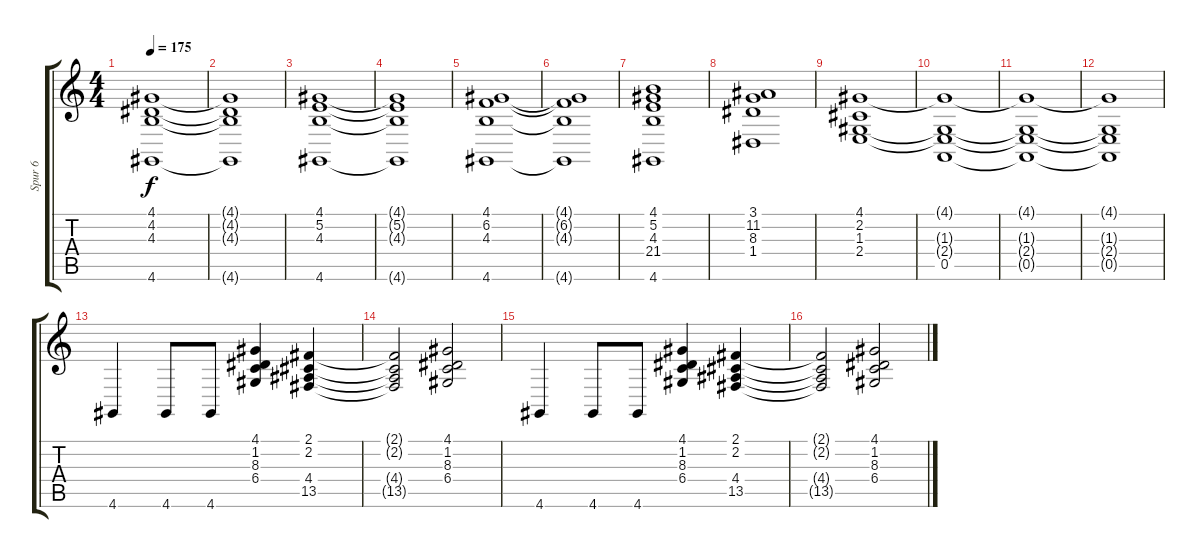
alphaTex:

\track ("Spur 6" "Spur 6") {instrument choiraahs}
\staff {score tabs}
\tuning (E4 B3 G3 D3 A2 E2) {hide}
\ts (4 4)
\tempo 175
\clef g2
\ks c
(4.1 4.2 4.3 4.6).1{dy f} |
(4.1{t} 4.2{t} 4.3{t} 4.6{t}).1 |
(4.1 5.2 4.3 4.6).1 |
(4.1{t} 5.2{t} 4.3{t} 4.6{t}).1 |
(4.1 6.2 4.3 4.6).1 |
(4.1{t} 6.2{t} 4.3{t} 4.6{t}).1 |
(4.1 5.2 4.3 21.4 4.6).1 |
(3.1 11.2 8.3 1.4).1 |
(4.1 2.2 1.3 2.4).1 |
(4.1{t} 1.3{t} 2.4{t} 0.5).1 |
(4.1{t} 1.3{t} 2.4{t} 0.5{t}).1 |
(4.1{t} 1.3{t} 2.4{t} 0.5{t}).1 |
4.6.4 4.6.8 4.6.8 (4.1 1.2 8.3 6.4).4 (2.1 2.2 4.4 13.5).4 |
(2.1{t} 2.2{t} 4.4{t} 13.5{t}).2 (4.1 1.2 8.3 6.4).2 |
4.6.4 4.6.8 4.6.8 (4.1 1.2 8.3 6.4).4 (2.1 2.2 4.4 13.5).4 |
(2.1{t} 2.2{t} 4.4{t} 13.5{t}).2 (4.1 1.2 8.3 6.4).2
